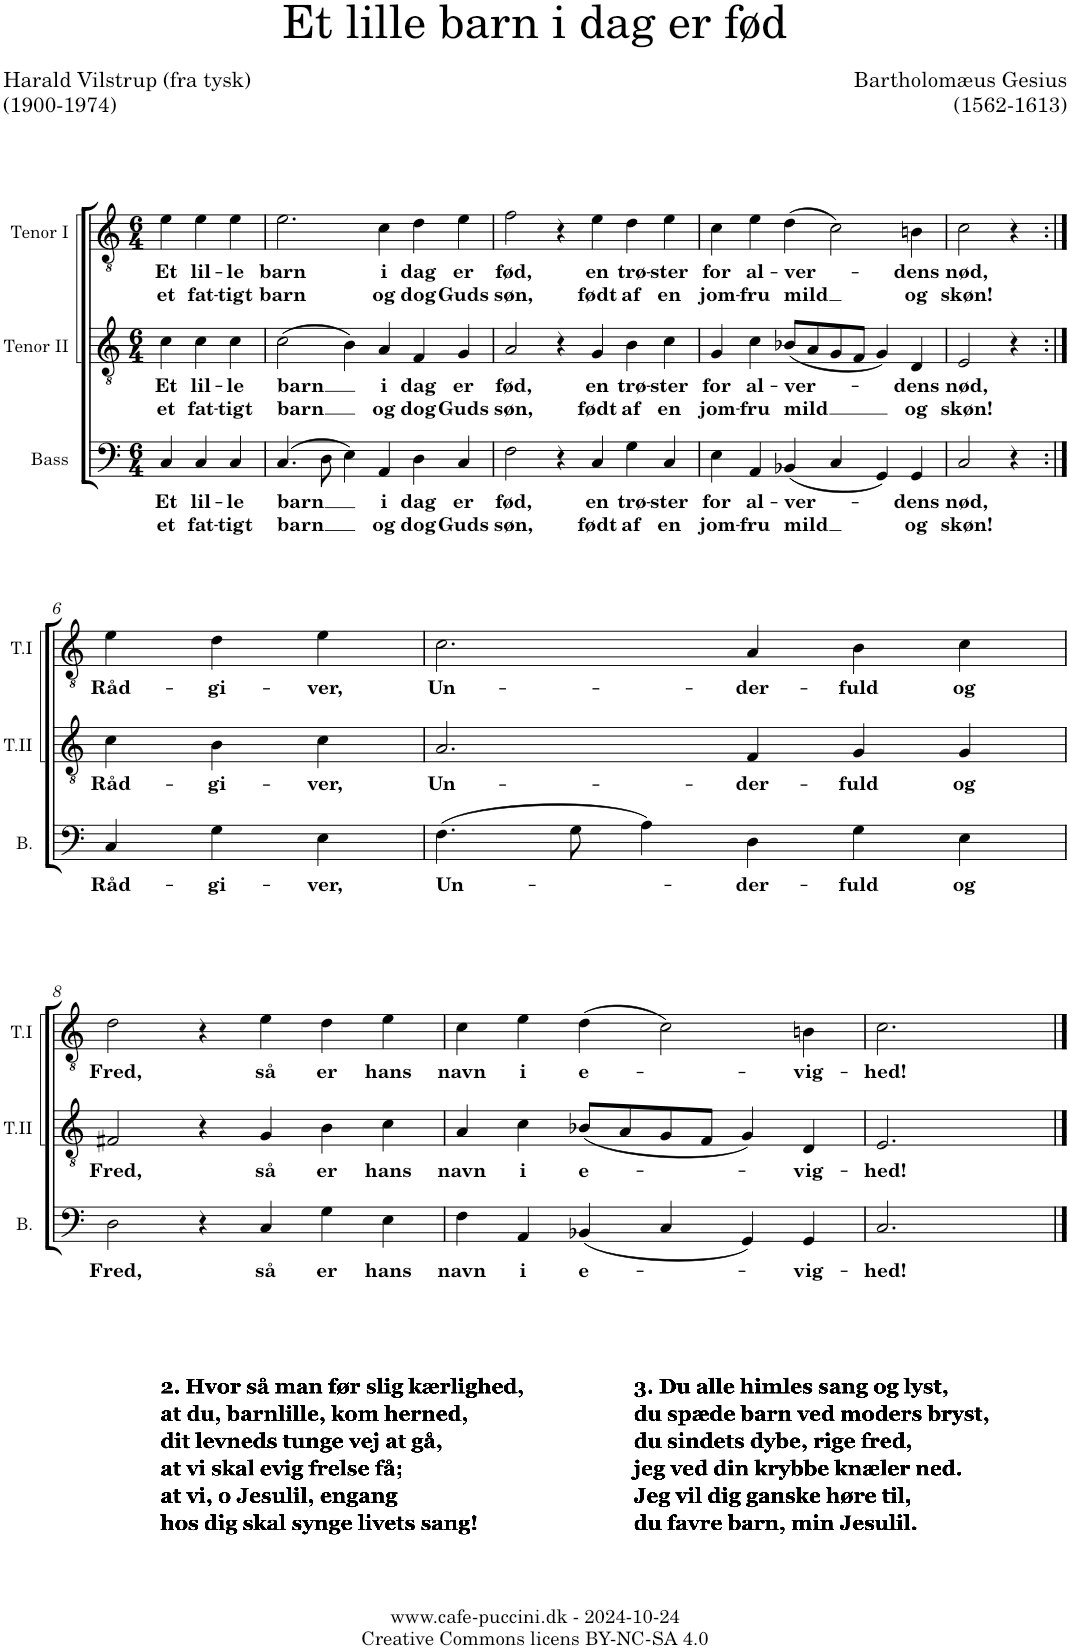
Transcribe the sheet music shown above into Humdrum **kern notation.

**kern	**text	**text	**kern	**text	**text	**kern	**text	**text
*part3	*part3	*part3	*part2	*part2	*part2	*part1	*part1	*part1
*staff3	*staff3	*staff3	*staff2	*staff2	*staff2	*staff1	*staff1	*staff1
*I"Bass	*	*	*I"Tenor II	*	*	*I"Tenor I	*	*
*I'B.	*	*	*I'T.II	*	*	*I'T.I	*	*
*clefF4	*	*	*clefGv2	*	*	*clefGv2	*	*
*k[]	*	*	*k[]	*	*	*k[]	*	*
*M6/4	*	*	*M6/4	*	*	*M6/4	*	*
=1	=1	=1	=1	=1	=1	=1	=1	=1
!	!LO:LY:b	!LO:LY:b	!	!LO:LY:b	!LO:LY:b	!	!LO:LY:b	!LO:LY:b
4C/	Et	et	4c\	Et	et	4e\	Et	et
!	!LO:LY:b	!LO:LY:b	!	!LO:LY:b	!LO:LY:b	!	!LO:LY:b	!LO:LY:b
4C/	lil-	fat-	4c\	lil-	fat-	4e\	lil-	fat-
!	!LO:LY:b	!LO:LY:b	!	!LO:LY:b	!LO:LY:b	!	!LO:LY:b	!LO:LY:b
4C/	-le	-tigt	4c\	-le	-tigt	4e\	-le	-tigt
=2	=2	=2	=2	=2	=2	=2	=2	=2
!	!LO:LY:b	!LO:LY:b	!	!LO:LY:b	!LO:LY:b	!	!LO:LY:b	!LO:LY:b
(4.C/	barn	barn	(2c\	barn	barn	2.e\	barn	barn
8D\	.	.	.	.	.	.	.	.
4E\)	.	.	4B\)	.	.	.	.	.
!	!LO:LY:b	!LO:LY:b	!	!LO:LY:b	!LO:LY:b	!	!LO:LY:b	!LO:LY:b
4AA/	i	og	4A/	i	og	4c\	i	og
!	!LO:LY:b	!LO:LY:b	!	!LO:LY:b	!LO:LY:b	!	!LO:LY:b	!LO:LY:b
4D\	dag	dog	4F/	dag	dog	4d\	dag	dog
!	!LO:LY:b	!LO:LY:b	!	!LO:LY:b	!LO:LY:b	!	!LO:LY:b	!LO:LY:b
4C/	er	Guds	4G/	er	Guds	4e\	er	Guds
=3	=3	=3	=3	=3	=3	=3	=3	=3
!	!LO:LY:b	!LO:LY:b	!	!LO:LY:b	!LO:LY:b	!	!LO:LY:b	!LO:LY:b
2F\	fød,	søn,	2A/	fød,	søn,	2f\	fød,	søn,
4r	.	.	4r	.	.	4r	.	.
!	!LO:LY:b	!LO:LY:b	!	!LO:LY:b	!LO:LY:b	!	!LO:LY:b	!LO:LY:b
4C/	en	født	4G/	en	født	4e\	en	født
!	!LO:LY:b	!LO:LY:b	!	!LO:LY:b	!LO:LY:b	!	!LO:LY:b	!LO:LY:b
4G\	trø-	af	4B\	trø-	af	4d\	trø-	af
!	!LO:LY:b	!LO:LY:b	!	!LO:LY:b	!LO:LY:b	!	!LO:LY:b	!LO:LY:b
4C/	-ster	en	4c\	-ster	en	4e\	-ster	en
=4	=4	=4	=4	=4	=4	=4	=4	=4
!	!LO:LY:b	!LO:LY:b	!	!LO:LY:b	!LO:LY:b	!	!LO:LY:b	!LO:LY:b
4E\	for	jom-	4G/	for	jom-	4c\	for	jom-
!	!LO:LY:b	!LO:LY:b	!	!LO:LY:b	!LO:LY:b	!	!LO:LY:b	!LO:LY:b
4AA/	al-	-fru	4c\	al-	-fru	4e\	al-	-fru
!	!LO:LY:b	!LO:LY:b	!	!LO:LY:b	!LO:LY:b	!	!LO:LY:b	!LO:LY:b
(4BB-X/	-ver-	mild	(8B-X/L	-ver-	mild	(4d\	-ver-	mild
.	.	.	8A/	.	.	.	.	.
4C/	.	.	8G/	.	.	2c\)	.	.
.	.	.	8F/J	.	.	.	.	.
4GG/)	.	.	4G/)	.	.	.	.	.
!	!LO:LY:b	!LO:LY:b	!	!LO:LY:b	!LO:LY:b	!	!LO:LY:b	!LO:LY:b
4GG/	-dens	og	4D/	-dens	og	4Bn\	-dens	og
=5	=5	=5	=5	=5	=5	=5	=5	=5
!	!LO:LY:b	!LO:LY:b	!	!LO:LY:b	!LO:LY:b	!	!LO:LY:b	!LO:LY:b
2C/	nød,	skøn!	2E/	nød,	skøn!	2c\	nød,	skøn!
4r	.	.	4r	.	.	4r	.	.
!!LO:LB:g=z
=6:|!	=6:|!	=6:|!	=6:|!	=6:|!	=6:|!	=6:|!	=6:|!	=6:|!
!	!LO:LY:b	!	!	!LO:LY:b	!	!	!LO:LY:b	!
4C/	Råd-	.	4c\	Råd-	.	4e\	Råd-	.
!	!LO:LY:b	!	!	!LO:LY:b	!	!	!LO:LY:b	!
4G\	-gi-	.	4B\	-gi-	.	4d\	-gi-	.
!	!LO:LY:b	!	!	!LO:LY:b	!	!	!LO:LY:b	!
4E\	-ver,	.	4c\	-ver,	.	4e\	-ver,	.
=7	=7	=7	=7	=7	=7	=7	=7	=7
!	!LO:LY:b	!	!	!LO:LY:b	!	!	!LO:LY:b	!
(4.F\	Un-	.	2.A/	Un-	.	2.c\	Un-	.
8G\	.	.	.	.	.	.	.	.
4A\)	.	.	.	.	.	.	.	.
!	!LO:LY:b	!	!	!LO:LY:b	!	!	!LO:LY:b	!
4D\	-der-	.	4F/	-der-	.	4A/	-der-	.
!	!LO:LY:b	!	!	!LO:LY:b	!	!	!LO:LY:b	!
4G\	-fuld	.	4G/	-fuld	.	4B\	-fuld	.
!	!LO:LY:b	!	!	!LO:LY:b	!	!	!LO:LY:b	!
4E\	og	.	4G/	og	.	4c\	og	.
!!LO:LB:g=z
=8	=8	=8	=8	=8	=8	=8	=8	=8
!	!LO:LY:b	!	!	!LO:LY:b	!	!	!LO:LY:b	!
2D\	Fred,	.	2F#X/	Fred,	.	2d\	Fred,	.
4r	.	.	4r	.	.	4r	.	.
!	!LO:LY:b	!	!	!LO:LY:b	!	!	!LO:LY:b	!
4C/	så	.	4G/	så	.	4e\	så	.
!	!LO:LY:b	!	!	!LO:LY:b	!	!	!LO:LY:b	!
4G\	er	.	4B\	er	.	4d\	er	.
!	!LO:LY:b	!	!	!LO:LY:b	!	!	!LO:LY:b	!
4E\	hans	.	4c\	hans	.	4e\	hans	.
=9	=9	=9	=9	=9	=9	=9	=9	=9
!	!LO:LY:b	!	!	!LO:LY:b	!	!	!LO:LY:b	!
4F\	navn	.	4A/	navn	.	4c\	navn	.
!	!LO:LY:b	!	!	!LO:LY:b	!	!	!LO:LY:b	!
4AA/	i	.	4c\	i	.	4e\	i	.
!	!LO:LY:b	!	!	!LO:LY:b	!	!	!LO:LY:b	!
(4BB-X/	e-	.	(8B-X/L	e-	.	(4d\	e-	.
.	.	.	8A/	.	.	.	.	.
4C/	.	.	8G/	.	.	2c\)	.	.
.	.	.	8F/J	.	.	.	.	.
4GG/)	.	.	4G/)	.	.	.	.	.
!	!LO:LY:b	!	!	!LO:LY:b	!	!	!LO:LY:b	!
4GG/	-vig-	.	4D/	-vig-	.	4Bn\	-vig-	.
=10	=10	=10	=10	=10	=10	=10	=10	=10
!	!LO:LY:b	!	!	!LO:LY:b	!	!	!LO:LY:b	!
2.C/	-hed!	.	2.E/	-hed!	.	2.c\	-hed!	.
4ryy	.	.	4ryy	.	.	4ryy	.	.
==	==	==	==	==	==	==	==	==
*-	*-	*-	*-	*-	*-	*-	*-	*-
